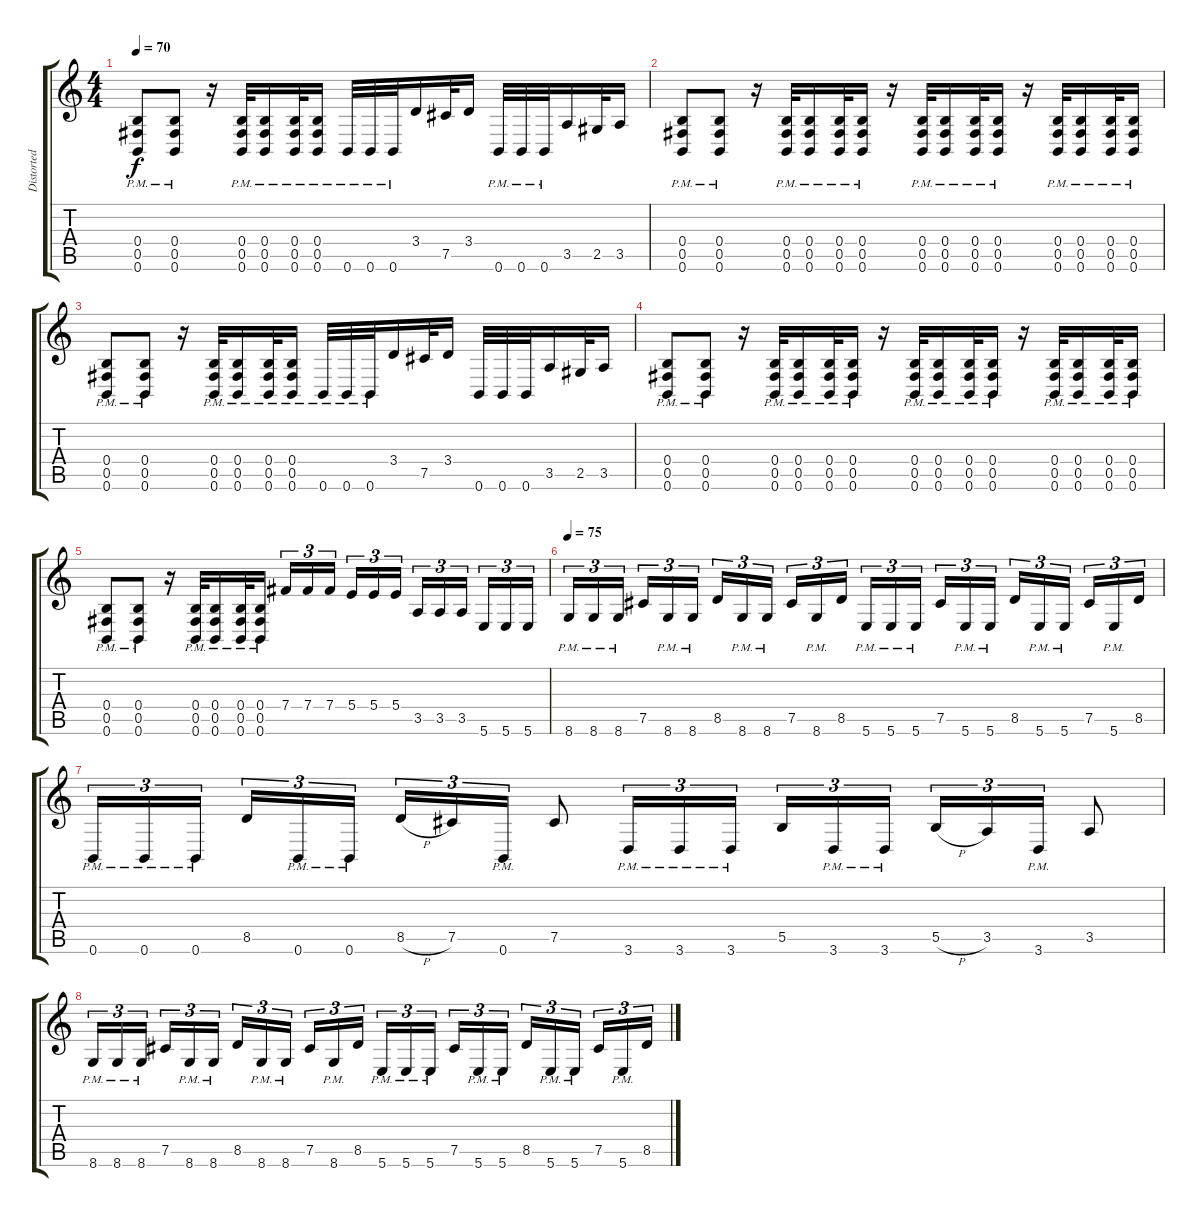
\track ("Distorted Right" "Distorted ") {instrument distortionguitar}
\staff {score tabs}
\tuning (Db4 Ab3 E3 B2 Gb2 B1) {hide}
\ts (4 4)
\tempo 70
\clef g2
\ks c
(0.4{pm} 0.5{pm} 0.6{pm}).8{dy f} (0.4{pm} 0.5{pm} 0.6{pm}).8 r.16 (0.4{pm} 0.5{pm} 0.6{pm}).32 (0.4{pm} 0.5{pm} 0.6{pm}).16 (0.4{pm} 0.5{pm} 0.6{pm}).32 (0.4{pm} 0.5{pm} 0.6{pm}).16 0.6{pm}.32 0.6{pm}.32 0.6{pm}.32 3.4.16 7.5.32 3.4.16 0.6{pm}.32 0.6{pm}.32 0.6{pm}.32 3.5.16 2.5.32 3.5.16 |
(0.4{pm} 0.5{pm} 0.6{pm}).8 (0.4{pm} 0.5{pm} 0.6{pm}).8 r.16 (0.4{pm} 0.5{pm} 0.6{pm}).32 (0.4{pm} 0.5{pm} 0.6{pm}).16 (0.4{pm} 0.5{pm} 0.6{pm}).32 (0.4{pm} 0.5{pm} 0.6{pm}).16 r.16 (0.4{pm} 0.5{pm} 0.6{pm}).32 (0.4{pm} 0.5{pm} 0.6{pm}).16 (0.4{pm} 0.5{pm} 0.6{pm}).32 (0.4{pm} 0.5{pm} 0.6{pm}).16 r.16 (0.4{pm} 0.5{pm} 0.6{pm}).32 (0.4{pm} 0.5{pm} 0.6{pm}).16 (0.4{pm} 0.5{pm} 0.6{pm}).32 (0.4{pm} 0.5{pm} 0.6{pm}).16 |
(0.4{pm} 0.5{pm} 0.6{pm}).8 (0.4{pm} 0.5{pm} 0.6{pm}).8 r.16 (0.4{pm} 0.5{pm} 0.6{pm}).32 (0.4{pm} 0.5{pm} 0.6{pm}).16 (0.4{pm} 0.5{pm} 0.6{pm}).32 (0.4{pm} 0.5{pm} 0.6{pm}).16 0.6{pm}.32 0.6{pm}.32 0.6{pm}.32 3.4.16 7.5.32 3.4.16 0.6.32 0.6.32 0.6.32 3.5.16 2.5.32 3.5.16 |
(0.4{pm} 0.5{pm} 0.6{pm}).8 (0.4{pm} 0.5{pm} 0.6{pm}).8 r.16 (0.4{pm} 0.5{pm} 0.6{pm}).32 (0.4{pm} 0.5{pm} 0.6{pm}).16 (0.4{pm} 0.5{pm} 0.6{pm}).32 (0.4{pm} 0.5{pm} 0.6{pm}).16 r.16 (0.4{pm} 0.5{pm} 0.6{pm}).32 (0.4{pm} 0.5{pm} 0.6{pm}).16 (0.4{pm} 0.5{pm} 0.6{pm}).32 (0.4{pm} 0.5{pm} 0.6{pm}).16 r.16 (0.4{pm} 0.5{pm} 0.6{pm}).32 (0.4{pm} 0.5{pm} 0.6{pm}).16 (0.4{pm} 0.5{pm} 0.6{pm}).32 (0.4{pm} 0.5{pm} 0.6{pm}).16 |
(0.4{pm} 0.5{pm} 0.6{pm}).8 (0.4{pm} 0.5{pm} 0.6{pm}).8 r.16 (0.4{pm} 0.5{pm} 0.6{pm}).32 (0.4{pm} 0.5{pm} 0.6{pm}).16 (0.4{pm} 0.5{pm} 0.6{pm}).32 (0.4{pm} 0.5{pm} 0.6{pm}).16 7.4.16{tu (3 2)} 7.4.16{tu (3 2)} 7.4.16{tu (3 2)} 5.4.16{tu (3 2)} 5.4.16{tu (3 2)} 5.4.16{tu (3 2)} 3.5.16{tu (3 2)} 3.5.16{tu (3 2)} 3.5.16{tu (3 2)} 5.6.16{tu (3 2)} 5.6.16{tu (3 2)} 5.6.16{tu (3 2)} |
\tempo 75
8.6{pm}.16{tu (3 2)} 8.6{pm}.16{tu (3 2)} 8.6{pm}.16{tu (3 2)} 7.5.16{tu (3 2)} 8.6{pm}.16{tu (3 2)} 8.6{pm}.16{tu (3 2)} 8.5.16{tu (3 2)} 8.6{pm}.16{tu (3 2)} 8.6{pm}.16{tu (3 2)} 7.5.16{tu (3 2)} 8.6{pm}.16{tu (3 2)} 8.5.16{tu (3 2)} 5.6{pm}.16{tu (3 2)} 5.6{pm}.16{tu (3 2)} 5.6{pm}.16{tu (3 2)} 7.5.16{tu (3 2)} 5.6{pm}.16{tu (3 2)} 5.6{pm}.16{tu (3 2)} 8.5.16{tu (3 2)} 5.6{pm}.16{tu (3 2)} 5.6{pm}.16{tu (3 2)} 7.5.16{tu (3 2)} 5.6{pm}.16{tu (3 2)} 8.5.16{tu (3 2)} |
0.6{pm}.16{tu (3 2)} 0.6{pm}.16{tu (3 2)} 0.6{pm}.16{tu (3 2)} 8.5.16{tu (3 2)} 0.6{pm}.16{tu (3 2)} 0.6{pm}.16{tu (3 2)} 8.5{h}.16{tu (3 2)} 7.5.16{tu (3 2)} 0.6{pm}.16{tu (3 2)} 7.5.8 3.6{pm}.16{tu (3 2)} 3.6{pm}.16{tu (3 2)} 3.6{pm}.16{tu (3 2)} 5.5.16{tu (3 2)} 3.6{pm}.16{tu (3 2)} 3.6{pm}.16{tu (3 2)} 5.5{h}.16{tu (3 2)} 3.5.16{tu (3 2)} 3.6{pm}.16{tu (3 2)} 3.5.8 |
8.6{pm}.16{tu (3 2)} 8.6{pm}.16{tu (3 2)} 8.6{pm}.16{tu (3 2)} 7.5.16{tu (3 2)} 8.6{pm}.16{tu (3 2)} 8.6{pm}.16{tu (3 2)} 8.5.16{tu (3 2)} 8.6{pm}.16{tu (3 2)} 8.6{pm}.16{tu (3 2)} 7.5.16{tu (3 2)} 8.6{pm}.16{tu (3 2)} 8.5.16{tu (3 2)} 5.6{pm}.16{tu (3 2)} 5.6{pm}.16{tu (3 2)} 5.6{pm}.16{tu (3 2)} 7.5.16{tu (3 2)} 5.6{pm}.16{tu (3 2)} 5.6{pm}.16{tu (3 2)} 8.5.16{tu (3 2)} 5.6{pm}.16{tu (3 2)} 5.6{pm}.16{tu (3 2)} 7.5.16{tu (3 2)} 5.6{pm}.16{tu (3 2)} 8.5.16{tu (3 2)}
